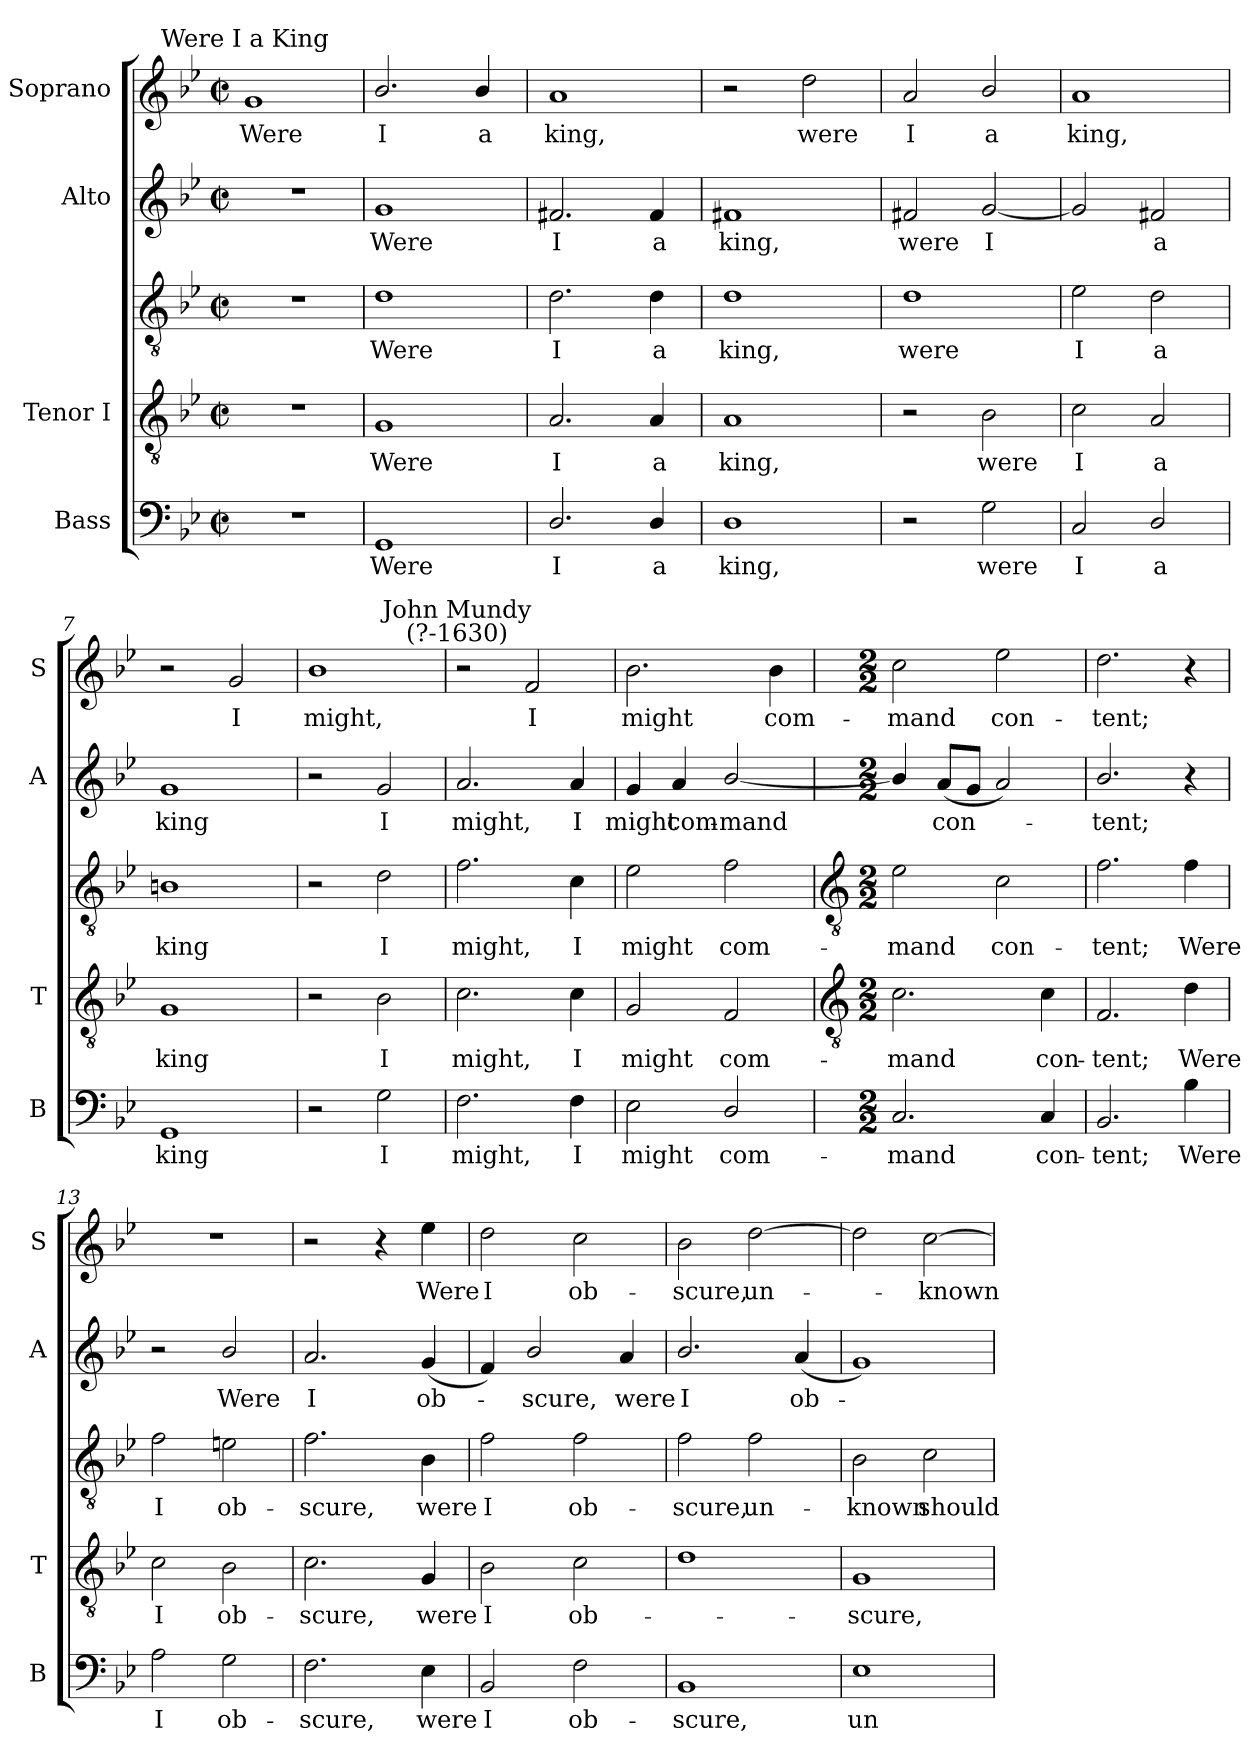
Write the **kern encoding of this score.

**kern	**text	**kern	**text	**kern	**text	**kern	**text	**kern	**text
*part4	*part4	*part3	*part3	*part3	*part3	*part2	*part2	*part1	*part1
*staff5	*staff5	*staff4	*staff4	*staff3	*staff3	*staff2	*staff2	*staff1	*staff1
*I"Bass	*	*I"Tenor I	*	*	*	*I"Alto	*	*I"Soprano	*
*I'B	*	*I'T	*	*	*	*I'A	*	*I'S	*
*clefF4	*	*clefGv2	*	*clefGv2	*	*clefG2	*	*clefG2	*
*k[b-e-]	*	*k[b-e-]	*	*k[b-e-]	*	*k[b-e-]	*	*k[b-e-]	*
*B-:	*	*B-:	*	*B-:	*	*B-:	*	*B-:	*
*M2/2	*	*M2/2	*	*M2/2	*	*M2/2	*	*M2/2	*
*met(c|)	*	*met(c|)	*	*met(c|)	*	*met(c|)	*	*met(c|)	*
=1	=1	=1	=1	=1	=1	=1	=1	=1	=1
!	!	!	!	!	!	!	!	!LO:TX:a:cj:t=Were I a King	!
!	!	!	!	!	!	!	!	!	!LO:LY:b
1r	.	1r	.	1r	.	1r	.	1g	Were
=2	=2	=2	=2	=2	=2	=2	=2	=2	=2
!	!LO:LY:b	!	!LO:LY:b	!	!LO:LY:b	!	!LO:LY:b	!	!LO:LY:b
1GG	Were	1G	Were	1d	Were	1g	Were	2.b-/	I
!	!	!	!	!	!	!	!	!	!LO:LY:b
.	.	.	.	.	.	.	.	4b-/	a
=3	=3	=3	=3	=3	=3	=3	=3	=3	=3
!	!LO:LY:b	!	!LO:LY:b	!	!LO:LY:b	!	!LO:LY:b	!	!LO:LY:b
2.D/	I	2.A	I	2.d	I	2.f#X	I	1a	king,
!	!LO:LY:b	!	!LO:LY:b	!	!LO:LY:b	!	!LO:LY:b	!	!
4D/	a	4A	a	4d	a	4f#	a	.	.
=4	=4	=4	=4	=4	=4	=4	=4	=4	=4
!	!LO:LY:b	!	!LO:LY:b	!	!LO:LY:b	!	!LO:LY:b	!	!
1D	king,	1A	king,	1d	king,	1f#X	king,	2r	.
!	!	!	!	!	!	!	!	!	!LO:LY:b
.	.	.	.	.	.	.	.	2dd	were
=5	=5	=5	=5	=5	=5	=5	=5	=5	=5
!	!	!	!	!	!LO:LY:b	!	!LO:LY:b	!	!LO:LY:b
2r	.	2r	.	1d	were	2f#X	were	2a	I
!	!LO:LY:b	!	!LO:LY:b	!	!	!	!LO:LY:b	!	!LO:LY:b
2G	were	2B-	were	.	.	[2g	I	2b-/	a
=6	=6	=6	=6	=6	=6	=6	=6	=6	=6
!	!LO:LY:b	!	!LO:LY:b	!	!LO:LY:b	!	!	!	!LO:LY:b
2C	I	2c	I	2e-	I	2g]	.	1a	king,
!	!LO:LY:b	!	!LO:LY:b	!	!LO:LY:b	!	!LO:LY:b	!	!
2D/	a	2A	a	2d	a	2f#X	a	.	.
=7	=7	=7	=7	=7	=7	=7	=7	=7	=7
!	!LO:LY:b	!	!LO:LY:b	!	!LO:LY:b	!	!LO:LY:b	!	!
1GG	king	1G	king	1Bn	king	1g	king	2r	.
!	!	!	!	!	!	!	!	!	!LO:LY:b
.	.	.	.	.	.	.	.	2g	I
=8	=8	=8	=8	=8	=8	=8	=8	=8	=8
!	!	!	!	!	!	!	!	!	!LO:LY:b
2r	.	2r	.	2r	.	2r	.	1b-	might,
!	!LO:LY:b	!	!LO:LY:b	!	!LO:LY:b	!	!LO:LY:b	!	!
2G	I	2B-	I	2d	I	2g	I	.	.
=9	=9	=9	=9	=9	=9	=9	=9	=9	=9
!	!	!	!	!	!	!	!	!LO:TX:a:cj:t=John Mundy\n(?-1630)	!
!	!LO:LY:b	!	!LO:LY:b	!	!LO:LY:b	!	!LO:LY:b	!	!
2.F	might,	2.c	might,	2.f	might,	2.a	might,	2r	.
!	!	!	!	!	!	!	!	!	!LO:LY:b
.	.	.	.	.	.	.	.	2f	I
!	!LO:LY:b	!	!LO:LY:b	!	!LO:LY:b	!	!LO:LY:b	!	!
4F	I	4c	I	4c	I	4a	I	.	.
=10	=10	=10	=10	=10	=10	=10	=10	=10	=10
!	!LO:LY:b	!	!LO:LY:b	!	!LO:LY:b	!	!LO:LY:b	!	!LO:LY:b
2E-	might	2G	-might	2e-	might	4g	might	2.b-	might
!	!	!	!	!	!	!	!LO:LY:b	!	!
.	.	.	.	.	.	4a	com-	.	.
!	!LO:LY:b	!	!LO:LY:b	!	!LO:LY:b	!	!LO:LY:b	!	!
2D/	com-	2F	com-	2f	com-	[2b-/	-mand	.	.
!	!	!	!	!	!	!	!	!	!LO:LY:b
.	.	.	.	.	.	.	.	4b-	com-
!!LO:LB:g=z
=11	=11	=11	=11	=11	=11	=11	=11	=11	=11
*	*	*clefGv2	*	*clefGv2	*	*	*	*	*
*M2/2	*	*M2/2	*	*M2/2	*	*M2/2	*	*M2/2	*
!	!LO:LY:b	!	!LO:LY:b	!	!LO:LY:b	!	!	!	!LO:LY:b
2.C	-mand	2.c	-mand	2e-	-mand	4b-/]	.	2cc	-mand
!	!	!	!	!	!	!	!LO:LY:b	!	!
.	.	.	.	.	.	(<8aL	con-	.	.
.	.	.	.	.	.	8gJ	.	.	.
!	!	!	!	!	!LO:LY:b	!	!	!	!LO:LY:b
.	.	.	.	2c	con-	2a)	.	2ee-	con-
!	!LO:LY:b	!	!LO:LY:b	!	!	!	!	!	!
4C	con-	4c	con-	.	.	.	.	.	.
=12	=12	=12	=12	=12	=12	=12	=12	=12	=12
!	!LO:LY:b	!	!LO:LY:b	!	!LO:LY:b	!	!LO:LY:b	!	!LO:LY:b
2.BB-	-tent;	2.F	tent;	2.f	-tent;	2.b-/	tent;	2.dd	-tent;
!	!LO:LY:b	!	!LO:LY:b	!	!LO:LY:b	!	!	!	!
4B-	Were	4d	Were	4f	Were	4r	.	4r	.
=13	=13	=13	=13	=13	=13	=13	=13	=13	=13
!	!LO:LY:b	!	!LO:LY:b	!	!LO:LY:b	!	!	!	!
2A	I	2c	-I	2f	I	2r	.	1r	.
!	!LO:LY:b	!	!LO:LY:b	!	!LO:LY:b	!	!LO:LY:b	!	!
2G	ob-	2B-	ob-	2en	ob-	2b-/	Were	.	.
=14	=14	=14	=14	=14	=14	=14	=14	=14	=14
!	!LO:LY:b	!	!LO:LY:b	!	!LO:LY:b	!	!LO:LY:b	!	!
2.F	-scure,	2.c	scure,	2.f	-scure,	2.a	I	2r	.
.	.	.	.	.	.	.	.	4r	.
!	!LO:LY:b	!	!LO:LY:b	!	!LO:LY:b	!	!LO:LY:b	!	!LO:LY:b
4E-	were	4G	were	4B-	were	(<4g	ob-	4ee-	Were
=15	=15	=15	=15	=15	=15	=15	=15	=15	=15
!	!LO:LY:b	!	!LO:LY:b	!	!LO:LY:b	!	!	!	!LO:LY:b
2BB-	I	2B-	-I	2f	I	4f)	.	2dd	I
!	!	!	!	!	!	!	!LO:LY:b	!	!
.	.	.	.	.	.	2b-/	scure,	.	.
!	!LO:LY:b	!	!LO:LY:b	!	!LO:LY:b	!	!	!	!LO:LY:b
2F	ob-	2c	ob-	2f	ob-	.	.	2cc	ob-
!	!	!	!	!	!	!	!LO:LY:b	!	!
.	.	.	.	.	.	4a	were	.	.
=16	=16	=16	=16	=16	=16	=16	=16	=16	=16
!	!LO:LY:b	!	!	!	!LO:LY:b	!	!LO:LY:b	!	!LO:LY:b
1BB-	-scure,	1d	.	2f	scure,	2.b-/	I	2b-	-scure,
!	!	!	!	!	!LO:LY:b	!	!	!	!LO:LY:b
.	.	.	.	2f	un-	.	.	[2dd	un-
!	!	!	!	!	!	!	!LO:LY:b	!	!
.	.	.	.	.	.	(<4a	ob-	.	.
=17	=17	=17	=17	=17	=17	=17	=17	=17	=17
!	!LO:LY:b	!	!LO:LY:b	!	!LO:LY:b	!	!	!	!
1E-	un-	1G	scure,	2B-	-known	1g)	.	2dd]	.
!	!	!	!	!	!LO:LY:b	!	!	!	!LO:LY:b
.	.	.	.	2c	should	.	.	[2cc	known
=	=	=	=	=	=	=	=	=	=
*-	*-	*-	*-	*-	*-	*-	*-	*-	*-
